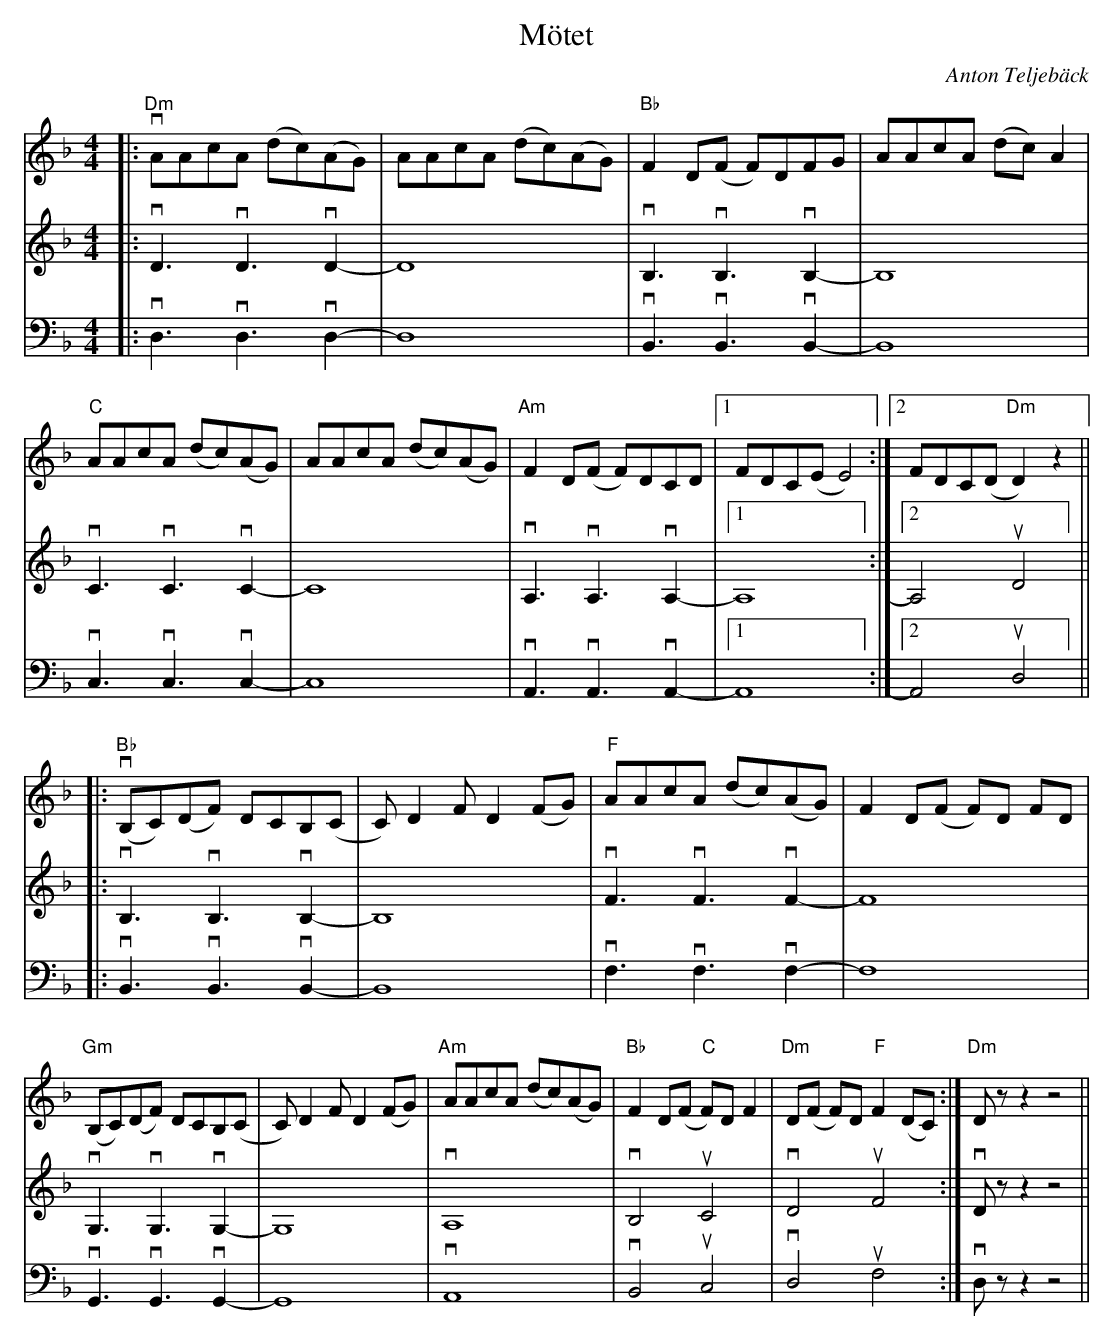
X:1
T:Mötet
C:Anton Teljebäck
M:4/4
L:1/8
K:Dm
V:1
|: "Dm" vAAcA (dc)(AG) | AAcA (dc)(AG) | "Bb" F2D(F F)DFG | AAcA (dc)A2 |
"C" AAcA (dc)(AG) | AAcA (dc)(AG) |"Am" F2D(F F)DCD |1 FDC(E E4) :|2 FDC(D "Dm"D2)z2 ||
|:"Bb"(vB,C)(DF) DCB,(C | C)D2F D2(FG) |"F" AAcA (dc)(AG) | F2 D(F F)D FD |
"Gm" (B,C)(DF) DCB,(C | C)D2F D2(FG) |"Am" AAcA (dc)(AG) | "Bb" F2D(F "C" F)DF2 |"Dm"D(F F)D "F"F2 (DC):|"Dm"Dz z2 z4 ||
V:2
|:vD3vD3vD2- |  D8 | vB,3vB,3vB,2- | B,8 | vC3vC3vC2- |  C8 | vA,3vA,3vA,2- |1 A,8 :|2 A,4uD4 ||
|: vB,3vB,3vB,2- | B,8 | vF3vF3vF2- | F8 | vG,3vG,3vG,2- | G,8 | vA,8 | vB,4 uC4 | vD4 uF4 :| vDz z2 z4 ||
V:3
|:vD,3vD,3vD,2- |  D,8 | vB,,3vB,,3vB,,2- | B,,8 | vC,3vC,3vC,2- |  C,8 | vA,,3vA,,3vA,,2- |1 A,,8 :|2 A,,4uD,4 ||
|: vB,,3vB,,3vB,,2- | B,,8 | vF,3vF,3vF,2- | F,8 | vG,,3vG,,3vG,,2- | G,,8 | vA,,8 | vB,,4 uC,4 | vD,4 uF,4 :| vD,z z2 z4 ||
